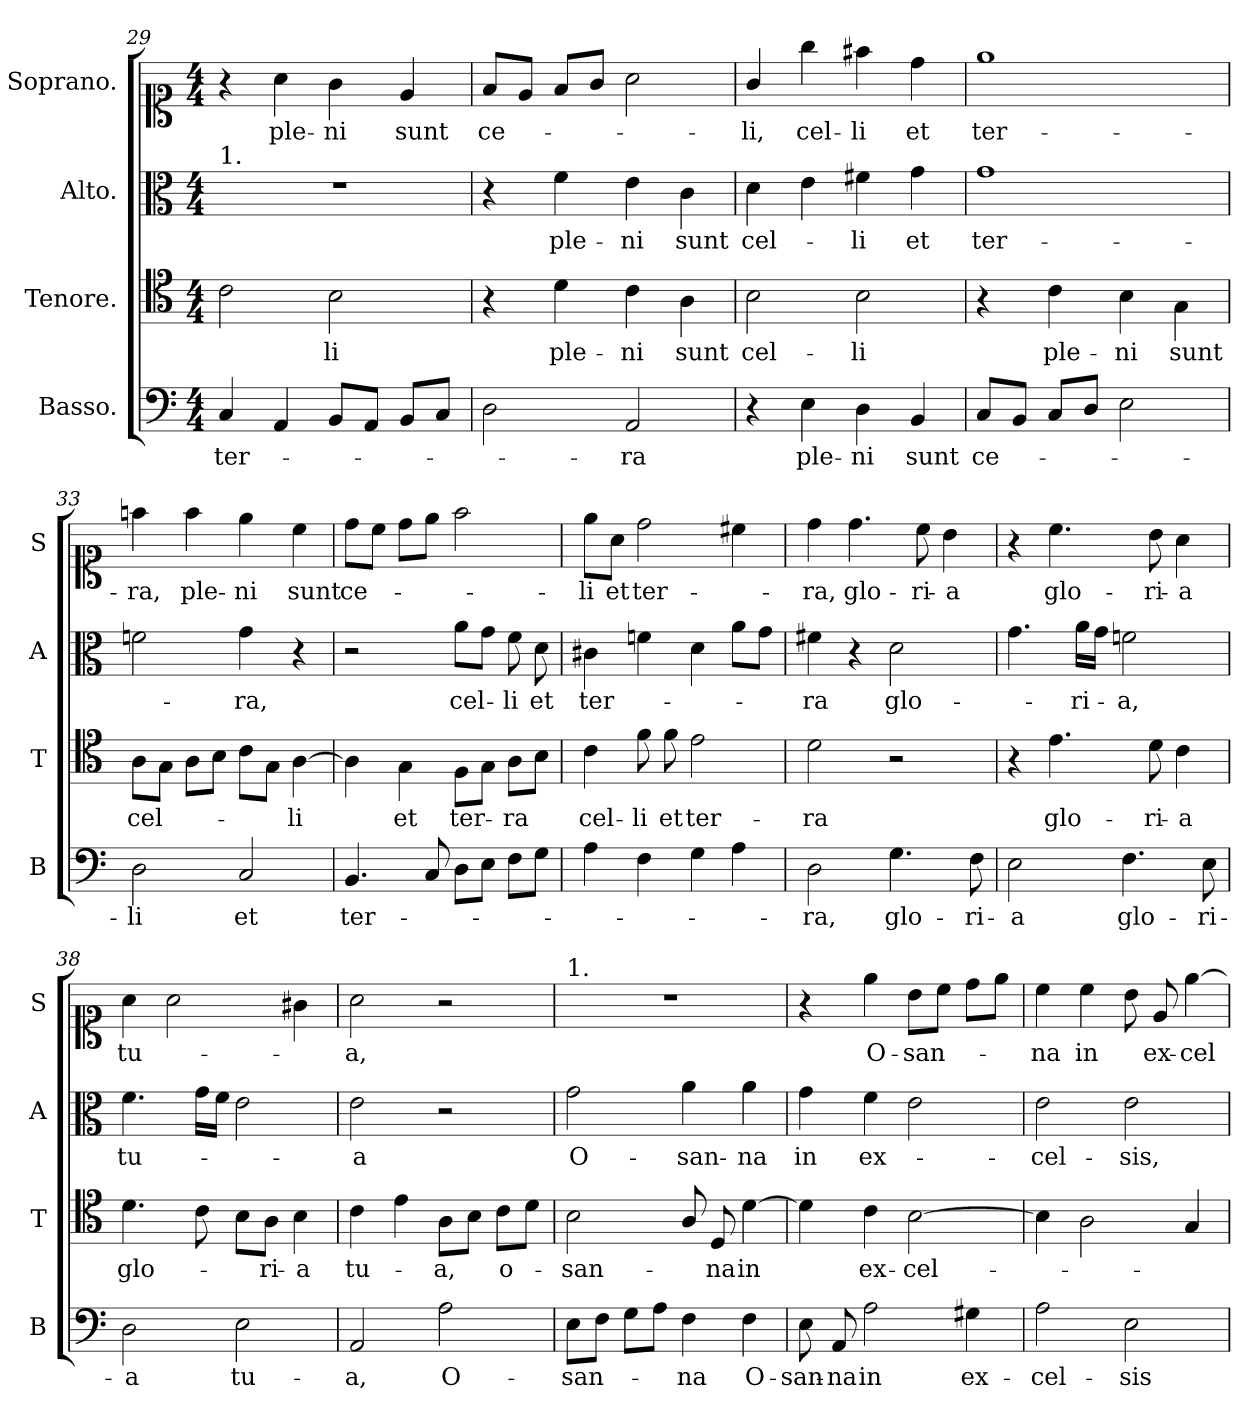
**kern	**text	**kern	**text	**kern	**text	**kern	**text
*part4	*part4	*part3	*part3	*part2	*part2	*part1	*part1
*staff4	*staff4	*staff3	*staff3	*staff2	*staff2	*staff1	*staff1
*I"Basso.	*	*I"Tenore.	*	*I"Alto.	*	*I"Soprano.	*
*I'B	*	*I'T	*	*I'A	*	*I'S	*
*clefF4	*	*clefC4	*	*clefC3	*	*clefC1	*
*k[]	*	*k[]	*	*k[]	*	*k[]	*
*a:	*	*a:	*	*a:	*	*a:	*
*M4/4	*	*M4/4	*	*M4/4	*	*M4/4	*
=29	=29	=29	=29	=29	=29	=29	=29
!	!	!	!	!LO:TX:a:t=1.	!	!	!
4C/	ter-	2c\	.	1r	.	4r	.
4AA/	.	.	.	.	.	4a\	ple-
8BB/L	.	2B\	-li	.	.	4g\	-ni
8AA/J	.	.	.	.	.	.	.
8BB/L	.	.	.	.	.	4e/	sunt
8C/J	.	.	.	.	.	.	.
=30	=30	=30	=30	=30	=30	=30	=30
2D\	.	4r	.	4r	.	8f/L	ce-
.	.	.	.	.	.	8e/J	.
.	.	4d\	ple-	4f\	ple-	8f/L	.
.	.	.	.	.	.	8g/J	.
2AA/	-ra	4c\	-ni	4e\	-ni	2a\	.
.	.	4A\	sunt	4c\	sunt	.	.
=31	=31	=31	=31	=31	=31	=31	=31
4r	.	2B\	cel-	4d\	cel-	4g/	-li,
4E\	ple-	.	.	4e\	.	4gg\	cel-
4D\	-ni	2B\	-li	4f#X\	-li	4ff#X\	-li
4BB/	sunt	.	.	4g\	et	4dd\	et
=32	=32	=32	=32	=32	=32	=32	=32
8C/L	ce-	4r	.	1g	ter-	1ee	ter-
8BB/J	.	.	.	.	.	.	.
8C/L	.	4c\	ple-	.	.	.	.
8D/J	.	.	.	.	.	.	.
2E\	.	4B\	-ni	.	.	.	.
.	.	4G\	sunt	.	.	.	.
=33	=33	=33	=33	=33	=33	=33	=33
2D\	-li	8A\L	cel-	2fn\	.	4ffn\	-ra,
.	.	8G\J	.	.	.	.	.
.	.	8A\L	.	.	.	4ff\	ple-
.	.	8B\J	.	.	.	.	.
2C/	et	8c\L	.	4g\	-ra,	4ee\	-ni
.	.	8G\J	.	.	.	.	.
.	.	[4A\	-li	4r	.	4cc\	sunt
=34	=34	=34	=34	=34	=34	=34	=34
4.BB/	ter-	4A\]	.	2r	.	8dd\L	ce-
.	.	.	.	.	.	8cc\J	.
.	.	4G\	et	.	.	8dd\L	.
8C/	.	.	.	.	.	8ee\J	.
8D\L	.	8F\L	ter-	8a\L	cel-	2ff\	.
8E\J	.	8G\J	.	8g\J	.	.	.
8F\L	.	8A\L	-ra	8f\	-li	.	.
8G\J	.	8B\J	.	8d\	et	.	.
=35	=35	=35	=35	=35	=35	=35	=35
4A\	.	4c\	cel-	4c#X\	ter-	8ee\L	-li
.	.	.	.	.	.	8a\J	et
4F\	.	8f\	-li	4fn\	.	2dd\	ter-
.	.	8f\	et	.	.	.	.
4G\	.	2e\	ter-	4d\	.	.	.
4A\	.	.	.	8a\L	.	4cc#X\	.
.	.	.	.	8g\J	.	.	.
=36	=36	=36	=36	=36	=36	=36	=36
2D\	-ra,	2d\	-ra	4f#X\	-ra	4dd\	-ra,
.	.	.	.	4r	.	4.dd\	glo-
4.G\	glo-	2r	.	2d\	glo-	.	.
.	.	.	.	.	.	8cc\	-ri-
.	.	.	.	.	.	4b\	-a
8F\	-ri-	.	.	.	.	.	.
=37	=37	=37	=37	=37	=37	=37	=37
2E\	-a	4r	.	4.g\	.	4r	.
.	.	4.e\	glo-	.	.	4.cc\	glo-
.	.	.	.	16a\LL	-ri-	.	.
.	.	.	.	16g\JJ	.	.	.
4.F\	glo-	.	.	2fn\	-a,	.	.
.	.	8d\	-ri-	.	.	8b\	-ri-
.	.	4c\	-a	.	.	4a\	-a
8E\	-ri-	.	.	.	.	.	.
=38	=38	=38	=38	=38	=38	=38	=38
2D\	-a	4.d\	glo-	4.f\	tu-	4a\	tu-
.	.	.	.	.	.	2a\	.
.	.	8c\	.	16g\LL	.	.	.
.	.	.	.	16f\JJ	.	.	.
2E\	tu-	8B\L	.	2e\	.	.	.
.	.	8A\J	-ri-	.	.	.	.
.	.	4B\	-a	.	.	4g#X\	.
=39	=39	=39	=39	=39	=39	=39	=39
2AA/	-a,	4c\	tu-	2e\	-a	2a\	-a,
.	.	4e\	.	.	.	.	.
2A\	O-	8A\L	-a,	2r	.	2r	.
.	.	8B\J	.	.	.	.	.
.	.	8c\L	o-	.	.	.	.
.	.	8d\J	.	.	.	.	.
=40	=40	=40	=40	=40	=40	=40	=40
!	!	!	!	!	!	!LO:TX:a:t=1.	!
8E\L	-san-	2B\	-san-	2g\	O-	1r	.
8F\J	.	.	.	.	.	.	.
8G\L	.	.	.	.	.	.	.
8A\J	.	.	.	.	.	.	.
4F\	-na	8A/	.	4a\	-san-	.	.
.	.	8D/	-na	.	.	.	.
4F\	O-	[4d\	in	4a\	-na	.	.
=41	=41	=41	=41	=41	=41	=41	=41
8E\	-san-	4d\]	.	4g\	in	4r	.
8AA/	-na	.	.	.	.	.	.
2A\	in	4c\	ex-	4f\	ex-	4ee\	O-
.	.	[2B\	-cel-	2e\	.	8b\L	-san-
.	.	.	.	.	.	8cc\J	.
4G#X\	ex-	.	.	.	.	8dd\L	.
.	.	.	.	.	.	8ee\J	.
=42	=42	=42	=42	=42	=42	=42	=42
2A\	-cel-	4B\]	.	2e\	-cel-	4cc\	-na
.	.	2A\	.	.	.	4cc\	in
2E\	-sis	.	.	2e\	-sis,	8b\	.
.	.	.	.	.	.	8e/	ex-
.	.	4G/	.	.	.	[4ee\	-cel-
=	=	=	=	=	=	=	=
*-	*-	*-	*-	*-	*-	*-	*-
